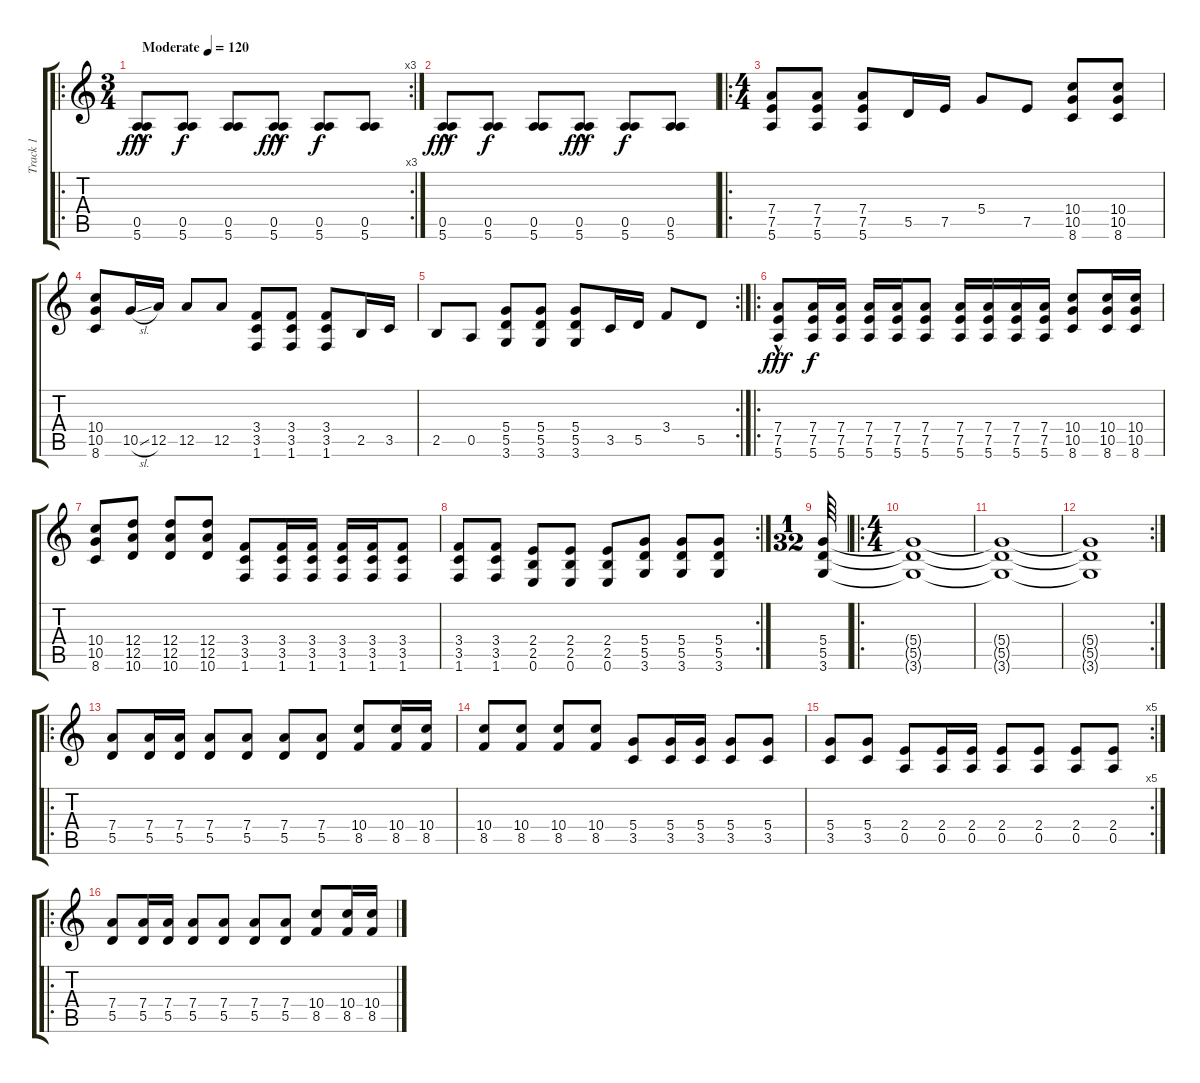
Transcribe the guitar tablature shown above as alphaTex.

\track ("Track 1" "Track 1") {instrument electricguitarclean}
\staff {score tabs}
\tuning (E4 B3 G3 D3 A2 E2) {hide}
\ro
\rc 3
\ts (3 4)
\tempo (120 "Moderate")
\clef g2
\ks c
(0.5{hac} 5.6{hac}).8{dy fff instrument electricguitarclean} (0.5 5.6).8{dy f} (0.5 5.6).8 (0.5{hac} 5.6).8{dy fff} (0.5 5.6).8{dy f} (0.5 5.6).8 |
(0.5{hac} 5.6{hac}).8{dy fff} (0.5 5.6).8{dy f} (0.5 5.6).8 (0.5{hac} 5.6).8{dy fff} (0.5 5.6).8{dy f} (0.5 5.6).8 |
\ro
\ts (4 4)
(7.4 7.5 5.6).8{instrument overdrivenguitar} (7.4 7.5 5.6).8 (7.4 7.5 5.6).8 5.5.16 7.5.16 5.4.8 7.5.8 (10.4 10.5 8.6).8 (10.4 10.5 8.6).8 |
(10.4 10.5 8.6).8 10.5{sl}.16 12.5.16 12.5.8 12.5.8 (3.4 3.5 1.6).8 (3.4 3.5 1.6).8 (3.4 3.5 1.6).8 2.5.16 3.5.16 |
\rc 2
2.5.8 0.5.8 (5.4 5.5 3.6).8 (5.4 5.5 3.6).8 (5.4 5.5 3.6).8 3.5.16 5.5.16 3.4.8 5.5.8 |
\ro
(7.4 7.5 5.6{hac}).8{dy fff} (7.4 7.5 5.6).16{dy f} (7.4 7.5 5.6).16 (7.4 7.5 5.6).16 (7.4 7.5 5.6).16 (7.4 7.5 5.6).8 (7.4 7.5 5.6).16 (7.4 7.5 5.6).16 (7.4 7.5 5.6).16 (7.4 7.5 5.6).16 (10.4 10.5 8.6).8 (10.4 10.5 8.6).16 (10.4 10.5 8.6).16 |
(10.4 10.5 8.6).8 (12.4 12.5 10.6).8 (12.4 12.5 10.6).8 (12.4 12.5 10.6).8 (3.4 3.5 1.6).8 (3.4 3.5 1.6).16 (3.4 3.5 1.6).16 (3.4 3.5 1.6).16 (3.4 3.5 1.6).16 (3.4 3.5 1.6).8 |
\rc 2
(3.4 3.5 1.6).8 (3.4 3.5 1.6).8 (2.4 2.5 0.6).8 (2.4 2.5 0.6).8 (2.4 2.5 0.6).8 (5.4 5.5 3.6).8 (5.4 5.5 3.6).8 (5.4 5.5 3.6).8 |
\ts (1 32)
(5.4 5.5 3.6).64 |
\ro
\ts (4 4)
(5.4{t} 5.5{t} 3.6{t}).1 |
(5.4{t} 5.5{t} 3.6{t}).1 |
\rc 2
(5.4{t} 5.5{t} 3.6{t}).1 |
\ro
(7.4 5.5).8{instrument electricguitarclean} (7.4 5.5).16 (7.4 5.5).16 (7.4 5.5).8 (7.4 5.5).8 (7.4 5.5).8 (7.4 5.5).8 (10.4 8.5).8 (10.4 8.5).16 (10.4 8.5).16 |
(10.4 8.5).8 (10.4 8.5).8 (10.4 8.5).8 (10.4 8.5).8 (5.4 3.5).8 (5.4 3.5).16 (5.4 3.5).16 (5.4 3.5).8 (5.4 3.5).8 |
\rc 5
(5.4 3.5).8 (5.4 3.5).8 (2.4 0.5).8 (2.4 0.5).16 (2.4 0.5).16 (2.4 0.5).8 (2.4 0.5).8 (2.4 0.5).8 (2.4 0.5).8 |
\ro
(7.4 5.5).8{instrument electricguitarclean} (7.4 5.5).16 (7.4 5.5).16 (7.4 5.5).8 (7.4 5.5).8 (7.4 5.5).8 (7.4 5.5).8 (10.4 8.5).8 (10.4 8.5).16 (10.4 8.5).16
